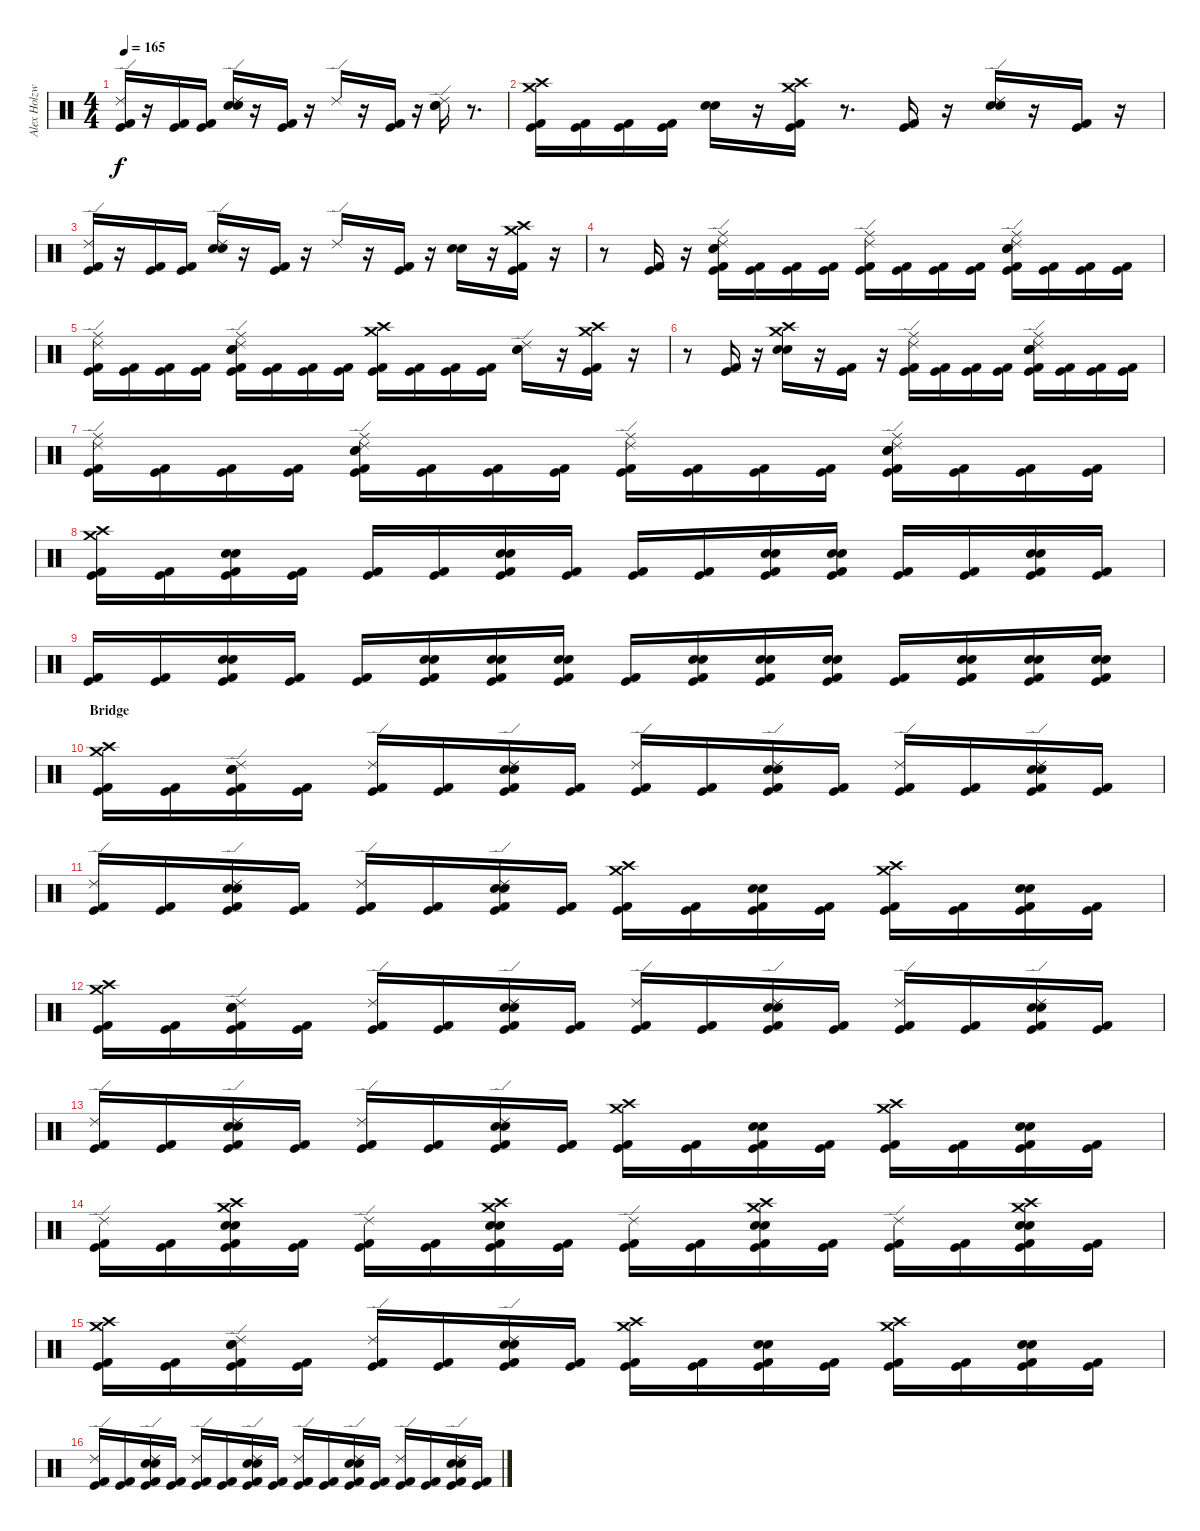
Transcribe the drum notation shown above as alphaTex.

\track ("Alex Holzwarth" "Alex Holzw") {instrument percussion}
\staff {score}
\articulation defaults
\ts (4 4)
\tempo 165
\clef neutral
\ks c
("Ride (edge) 2" "Kick (hit) 2" "Kick (hit)").16{dy f} r.16 ("Kick (hit) 2" "Kick (hit)").16 ("Kick (hit) 2" "Kick (hit)").16 ("Ride (edge) 2" "Electric Snare (hit)" "Snare (hit) 2").16 r.16 ("Kick (hit) 2" "Kick (hit)").16 r.16 "Ride (edge) 2".16 r.16 ("Kick (hit) 2" "Kick (hit)").16 r.16 ("Ride (edge) 2" "Electric Snare (hit)" "Snare (hit) 2").16 r.8{d} |
("Crash high (hit)" "Crash medium (hit)" "Kick (hit) 2" "Kick (hit)").16 ("Kick (hit) 2" "Kick (hit)").16 ("Kick (hit) 2" "Kick (hit)").16 ("Kick (hit) 2" "Kick (hit)").16 ("Electric Snare (hit)" "Snare (hit) 2").16 r.16 ("Crash high (hit)" "Crash medium (hit)" "Kick (hit) 2" "Kick (hit)").16 r.8{d} ("Kick (hit) 2" "Kick (hit)").16 r.16 ("Ride (edge) 2" "Snare (hit) 2" "Electric Snare (hit)").16 r.16 ("Kick (hit) 2" "Kick (hit)").16 r.16 |
("Ride (edge) 2" "Kick (hit) 2" "Kick (hit)").16 r.16 ("Kick (hit) 2" "Kick (hit)").16 ("Kick (hit) 2" "Kick (hit)").16 ("Ride (edge) 2" "Electric Snare (hit)" "Snare (hit) 2").16 r.16 ("Kick (hit)" "Kick (hit) 2").16 r.16 "Ride (edge) 2".16 r.16 ("Kick (hit) 2" "Kick (hit)").16 r.16 ("Electric Snare (hit)" "Snare (hit) 2").16 r.16 ("Crash high (hit)" "Crash medium (hit)" "Kick (hit) 2" "Kick (hit)").16 r.16 |
r.8 ("Kick (hit) 2" "Kick (hit)").16 r.16 ("Ride (middle)" "Ride (edge) 2" "Snare (hit) 2" "Electric Snare (hit)" "Kick (hit) 2" "Kick (hit)").16 ("Kick (hit) 2" "Kick (hit)").16 ("Kick (hit) 2" "Kick (hit)").16 ("Kick (hit) 2" "Kick (hit)").16 ("Ride (middle)" "Ride (edge) 2" "Kick (hit) 2" "Kick (hit)").16 ("Kick (hit) 2" "Kick (hit)").16 ("Kick (hit) 2" "Kick (hit)").16 ("Kick (hit) 2" "Kick (hit)").16 ("Ride (middle)" "Electric Snare (hit)" "Snare (hit) 2" "Ride (edge) 2" "Kick (hit) 2" "Kick (hit)").16 ("Kick (hit) 2" "Kick (hit)").16 ("Kick (hit) 2" "Kick (hit)").16 ("Kick (hit) 2" "Kick (hit)").16 |
("Ride (middle)" "Ride (edge) 2" "Kick (hit) 2" "Kick (hit)").16 ("Kick (hit) 2" "Kick (hit)").16 ("Kick (hit) 2" "Kick (hit)").16 ("Kick (hit) 2" "Kick (hit)").16 ("Ride (middle)" "Electric Snare (hit)" "Snare (hit) 2" "Ride (edge) 2" "Kick (hit) 2" "Kick (hit)").16 ("Kick (hit) 2" "Kick (hit)").16 ("Kick (hit) 2" "Kick (hit)").16 ("Kick (hit) 2" "Kick (hit)").16 ("Crash medium (hit)" "Crash high (hit)" "Kick (hit) 2" "Kick (hit)").16 ("Kick (hit) 2" "Kick (hit)").16 ("Kick (hit) 2" "Kick (hit)").16 ("Kick (hit) 2" "Kick (hit)").16 ("Electric Snare (hit)" "Snare (hit) 2" "Ride (edge) 2").16 r.16 ("Crash high (hit)" "Crash medium (hit)" "Kick (hit) 2" "Kick (hit)").16 r.16 |
r.8 ("Kick (hit) 2" "Kick (hit)").16 r.16 ("Crash high (hit)" "Crash medium (hit)" "Snare (hit) 2" "Electric Snare (hit)").16 r.16 ("Kick (hit) 2" "Kick (hit)").16 r.16 ("Ride (middle)" "Ride (edge) 2" "Kick (hit) 2" "Kick (hit)").16 ("Kick (hit) 2" "Kick (hit)").16 ("Kick (hit) 2" "Kick (hit)").16 ("Kick (hit) 2" "Kick (hit)").16 ("Ride (middle)" "Electric Snare (hit)" "Snare (hit) 2" "Ride (edge) 2" "Kick (hit) 2" "Kick (hit)").16 ("Kick (hit) 2" "Kick (hit)").16 ("Kick (hit) 2" "Kick (hit)").16 ("Kick (hit) 2" "Kick (hit)").16 |
("Ride (middle)" "Ride (edge) 2" "Kick (hit) 2" "Kick (hit)").16 ("Kick (hit) 2" "Kick (hit)").16 ("Kick (hit) 2" "Kick (hit)").16 ("Kick (hit) 2" "Kick (hit)").16 ("Ride (middle)" "Electric Snare (hit)" "Snare (hit) 2" "Ride (edge) 2" "Kick (hit) 2" "Kick (hit)").16 ("Kick (hit) 2" "Kick (hit)").16 ("Kick (hit) 2" "Kick (hit)").16 ("Kick (hit) 2" "Kick (hit)").16 ("Ride (middle)" "Ride (edge) 2" "Kick (hit) 2" "Kick (hit)").16 ("Kick (hit) 2" "Kick (hit)").16 ("Kick (hit) 2" "Kick (hit)").16 ("Kick (hit) 2" "Kick (hit)").16 ("Ride (middle)" "Electric Snare (hit)" "Snare (hit) 2" "Ride (edge) 2" "Kick (hit) 2" "Kick (hit)").16 ("Kick (hit) 2" "Kick (hit)").16 ("Kick (hit) 2" "Kick (hit)").16 ("Kick (hit) 2" "Kick (hit)").16 |
("Crash medium (hit)" "Crash high (hit)" "Kick (hit) 2" "Kick (hit)").16 ("Kick (hit) 2" "Kick (hit)").16 ("Electric Snare (hit)" "Snare (hit) 2" "Kick (hit) 2" "Kick (hit)").16 ("Kick (hit) 2" "Kick (hit)").16 ("Kick (hit) 2" "Kick (hit)").16 ("Kick (hit) 2" "Kick (hit)").16 ("Electric Snare (hit)" "Snare (hit) 2" "Kick (hit) 2" "Kick (hit)").16 ("Kick (hit) 2" "Kick (hit)").16 ("Kick (hit) 2" "Kick (hit)").16 ("Kick (hit) 2" "Kick (hit)").16 ("Electric Snare (hit)" "Snare (hit) 2" "Kick (hit) 2" "Kick (hit)").16 ("Electric Snare (hit)" "Snare (hit) 2" "Kick (hit) 2" "Kick (hit)").16 ("Kick (hit) 2" "Kick (hit)").16 ("Kick (hit) 2" "Kick (hit)").16 ("Electric Snare (hit)" "Snare (hit) 2" "Kick (hit) 2" "Kick (hit)").16 ("Kick (hit) 2" "Kick (hit)").16 |
("Kick (hit) 2" "Kick (hit)").16 ("Kick (hit) 2" "Kick (hit)").16 ("Electric Snare (hit)" "Snare (hit) 2" "Kick (hit) 2" "Kick (hit)").16 ("Kick (hit) 2" "Kick (hit)").16 ("Kick (hit) 2" "Kick (hit)").16 ("Electric Snare (hit)" "Snare (hit) 2" "Kick (hit) 2" "Kick (hit)").16 ("Electric Snare (hit)" "Snare (hit) 2" "Kick (hit) 2" "Kick (hit)").16 ("Electric Snare (hit)" "Snare (hit) 2" "Kick (hit) 2" "Kick (hit)").16 ("Kick (hit) 2" "Kick (hit)").16 ("Snare (hit) 2" "Electric Snare (hit)" "Kick (hit) 2" "Kick (hit)").16 ("Electric Snare (hit)" "Snare (hit) 2" "Kick (hit) 2" "Kick (hit)").16 ("Electric Snare (hit)" "Snare (hit) 2" "Kick (hit) 2" "Kick (hit)").16 ("Kick (hit) 2" "Kick (hit)").16 ("Electric Snare (hit)" "Snare (hit) 2" "Kick (hit) 2" "Kick (hit)").16 ("Electric Snare (hit)" "Snare (hit) 2" "Kick (hit) 2" "Kick (hit)").16 ("Electric Snare (hit)" "Snare (hit) 2" "Kick (hit) 2" "Kick (hit)").16 |
\section ("" "Bridge")
("Crash high (hit)" "Crash medium (hit)" "Kick (hit) 2" "Kick (hit)").16 ("Kick (hit) 2" "Kick (hit)").16 ("Ride (edge) 2" "Electric Snare (hit)" "Snare (hit) 2" "Kick (hit) 2" "Kick (hit)").16 ("Kick (hit) 2" "Kick (hit)").16 ("Ride (edge) 2" "Kick (hit) 2" "Kick (hit)").16 ("Kick (hit) 2" "Kick (hit)").16 ("Ride (edge) 2" "Electric Snare (hit)" "Snare (hit) 2" "Kick (hit) 2" "Kick (hit)").16 ("Kick (hit) 2" "Kick (hit)").16 ("Ride (edge) 2" "Kick (hit) 2" "Kick (hit)").16 ("Kick (hit) 2" "Kick (hit)").16 ("Ride (edge) 2" "Electric Snare (hit)" "Snare (hit) 2" "Kick (hit) 2" "Kick (hit)").16 ("Kick (hit) 2" "Kick (hit)").16 ("Ride (edge) 2" "Kick (hit) 2" "Kick (hit)").16 ("Kick (hit) 2" "Kick (hit)").16 ("Ride (edge) 2" "Electric Snare (hit)" "Snare (hit) 2" "Kick (hit) 2" "Kick (hit)").16 ("Kick (hit) 2" "Kick (hit)").16 |
("Ride (edge) 2" "Kick (hit) 2" "Kick (hit)").16 ("Kick (hit) 2" "Kick (hit)").16 ("Ride (edge) 2" "Electric Snare (hit)" "Snare (hit) 2" "Kick (hit) 2" "Kick (hit)").16 ("Kick (hit) 2" "Kick (hit)").16 ("Ride (edge) 2" "Kick (hit) 2" "Kick (hit)").16 ("Kick (hit) 2" "Kick (hit)").16 ("Ride (edge) 2" "Electric Snare (hit)" "Snare (hit) 2" "Kick (hit) 2" "Kick (hit)").16 ("Kick (hit) 2" "Kick (hit)").16 ("Crash high (hit)" "Crash medium (hit)" "Kick (hit) 2" "Kick (hit)").16 ("Kick (hit) 2" "Kick (hit)").16 ("Electric Snare (hit)" "Snare (hit) 2" "Kick (hit) 2" "Kick (hit)").16 ("Kick (hit) 2" "Kick (hit)").16 ("Crash high (hit)" "Crash medium (hit)" "Kick (hit) 2" "Kick (hit)").16 ("Kick (hit) 2" "Kick (hit)").16 ("Snare (hit) 2" "Electric Snare (hit)" "Kick (hit) 2" "Kick (hit)").16 ("Kick (hit) 2" "Kick (hit)").16 |
("Crash medium (hit)" "Crash high (hit)" "Kick (hit) 2" "Kick (hit)").16 ("Kick (hit) 2" "Kick (hit)").16 ("Ride (edge) 2" "Electric Snare (hit)" "Snare (hit) 2" "Kick (hit) 2" "Kick (hit)").16 ("Kick (hit) 2" "Kick (hit)").16 ("Ride (edge) 2" "Kick (hit) 2" "Kick (hit)").16 ("Kick (hit) 2" "Kick (hit)").16 ("Ride (edge) 2" "Electric Snare (hit)" "Snare (hit) 2" "Kick (hit) 2" "Kick (hit)").16 ("Kick (hit) 2" "Kick (hit)").16 ("Ride (edge) 2" "Kick (hit) 2" "Kick (hit)").16 ("Kick (hit) 2" "Kick (hit)").16 ("Ride (edge) 2" "Electric Snare (hit)" "Snare (hit) 2" "Kick (hit) 2" "Kick (hit)").16 ("Kick (hit) 2" "Kick (hit)").16 ("Ride (edge) 2" "Kick (hit) 2" "Kick (hit)").16 ("Kick (hit) 2" "Kick (hit)").16 ("Ride (edge) 2" "Electric Snare (hit)" "Snare (hit) 2" "Kick (hit) 2" "Kick (hit)").16 ("Kick (hit) 2" "Kick (hit)").16 |
("Ride (edge) 2" "Kick (hit) 2" "Kick (hit)").16 ("Kick (hit) 2" "Kick (hit)").16 ("Ride (edge) 2" "Electric Snare (hit)" "Snare (hit) 2" "Kick (hit) 2" "Kick (hit)").16 ("Kick (hit) 2" "Kick (hit)").16 ("Ride (edge) 2" "Kick (hit) 2" "Kick (hit)").16 ("Kick (hit) 2" "Kick (hit)").16 ("Ride (edge) 2" "Electric Snare (hit)" "Snare (hit) 2" "Kick (hit) 2" "Kick (hit)").16 ("Kick (hit) 2" "Kick (hit)").16 ("Crash high (hit)" "Crash medium (hit)" "Kick (hit) 2" "Kick (hit)").16 ("Kick (hit) 2" "Kick (hit)").16 ("Electric Snare (hit)" "Snare (hit) 2" "Kick (hit) 2" "Kick (hit)").16 ("Kick (hit) 2" "Kick (hit)").16 ("Crash high (hit)" "Crash medium (hit)" "Kick (hit) 2" "Kick (hit)").16 ("Kick (hit) 2" "Kick (hit)").16 ("Electric Snare (hit)" "Snare (hit) 2" "Kick (hit) 2" "Kick (hit)").16 ("Kick (hit) 2" "Kick (hit)").16 |
("Ride (edge) 2" "Kick (hit) 2" "Kick (hit)").16 ("Kick (hit) 2" "Kick (hit)").16 ("Crash high (hit)" "Crash medium (hit)" "Electric Snare (hit)" "Snare (hit) 2" "Kick (hit) 2" "Kick (hit)").16 ("Kick (hit) 2" "Kick (hit)").16 ("Ride (edge) 2" "Kick (hit) 2" "Kick (hit)").16 ("Kick (hit) 2" "Kick (hit)").16 ("Crash high (hit)" "Crash medium (hit)" "Electric Snare (hit)" "Snare (hit) 2" "Kick (hit) 2" "Kick (hit)").16 ("Kick (hit) 2" "Kick (hit)").16 ("Ride (edge) 2" "Kick (hit) 2" "Kick (hit)").16 ("Kick (hit) 2" "Kick (hit)").16 ("Crash high (hit)" "Crash medium (hit)" "Electric Snare (hit)" "Snare (hit) 2" "Kick (hit) 2" "Kick (hit)").16 ("Kick (hit) 2" "Kick (hit)").16 ("Ride (edge) 2" "Kick (hit) 2" "Kick (hit)").16 ("Kick (hit) 2" "Kick (hit)").16 ("Crash medium (hit)" "Crash high (hit)" "Electric Snare (hit)" "Snare (hit) 2" "Kick (hit) 2" "Kick (hit)").16 ("Kick (hit) 2" "Kick (hit)").16 |
("Crash medium (hit)" "Crash high (hit)" "Kick (hit) 2" "Kick (hit)").16 ("Kick (hit) 2" "Kick (hit)").16 ("Ride (edge) 2" "Electric Snare (hit)" "Snare (hit) 2" "Kick (hit) 2" "Kick (hit)").16 ("Kick (hit) 2" "Kick (hit)").16 ("Ride (edge) 2" "Kick (hit) 2" "Kick (hit)").16 ("Kick (hit) 2" "Kick (hit)").16 ("Ride (edge) 2" "Electric Snare (hit)" "Snare (hit) 2" "Kick (hit) 2" "Kick (hit)").16 ("Kick (hit) 2" "Kick (hit)").16 ("Crash high (hit)" "Crash medium (hit)" "Kick (hit) 2" "Kick (hit)").16 ("Kick (hit) 2" "Kick (hit)").16 ("Electric Snare (hit)" "Snare (hit) 2" "Kick (hit) 2" "Kick (hit)").16 ("Kick (hit) 2" "Kick (hit)").16 ("Crash high (hit)" "Crash medium (hit)" "Kick (hit) 2" "Kick (hit)").16 ("Kick (hit) 2" "Kick (hit)").16 ("Electric Snare (hit)" "Snare (hit) 2" "Kick (hit) 2" "Kick (hit)").16 ("Kick (hit) 2" "Kick (hit)").16 |
("Ride (edge) 2" "Kick (hit) 2" "Kick (hit)").16 ("Kick (hit) 2" "Kick (hit)").16 ("Ride (edge) 2" "Electric Snare (hit)" "Snare (hit) 2" "Kick (hit) 2" "Kick (hit)").16 ("Kick (hit) 2" "Kick (hit)").16 ("Ride (edge) 2" "Kick (hit) 2" "Kick (hit)").16 ("Kick (hit) 2" "Kick (hit)").16 ("Ride (edge) 2" "Electric Snare (hit)" "Snare (hit) 2" "Kick (hit) 2" "Kick (hit)").16 ("Kick (hit) 2" "Kick (hit)").16 ("Ride (edge) 2" "Kick (hit) 2" "Kick (hit)").16 ("Kick (hit) 2" "Kick (hit)").16 ("Ride (edge) 2" "Electric Snare (hit)" "Snare (hit) 2" "Kick (hit) 2" "Kick (hit)").16 ("Kick (hit) 2" "Kick (hit)").16 ("Ride (edge) 2" "Kick (hit) 2" "Kick (hit)").16 ("Kick (hit) 2" "Kick (hit)").16 ("Ride (edge) 2" "Electric Snare (hit)" "Snare (hit) 2" "Kick (hit) 2" "Kick (hit)").16 ("Kick (hit) 2" "Kick (hit)").16
